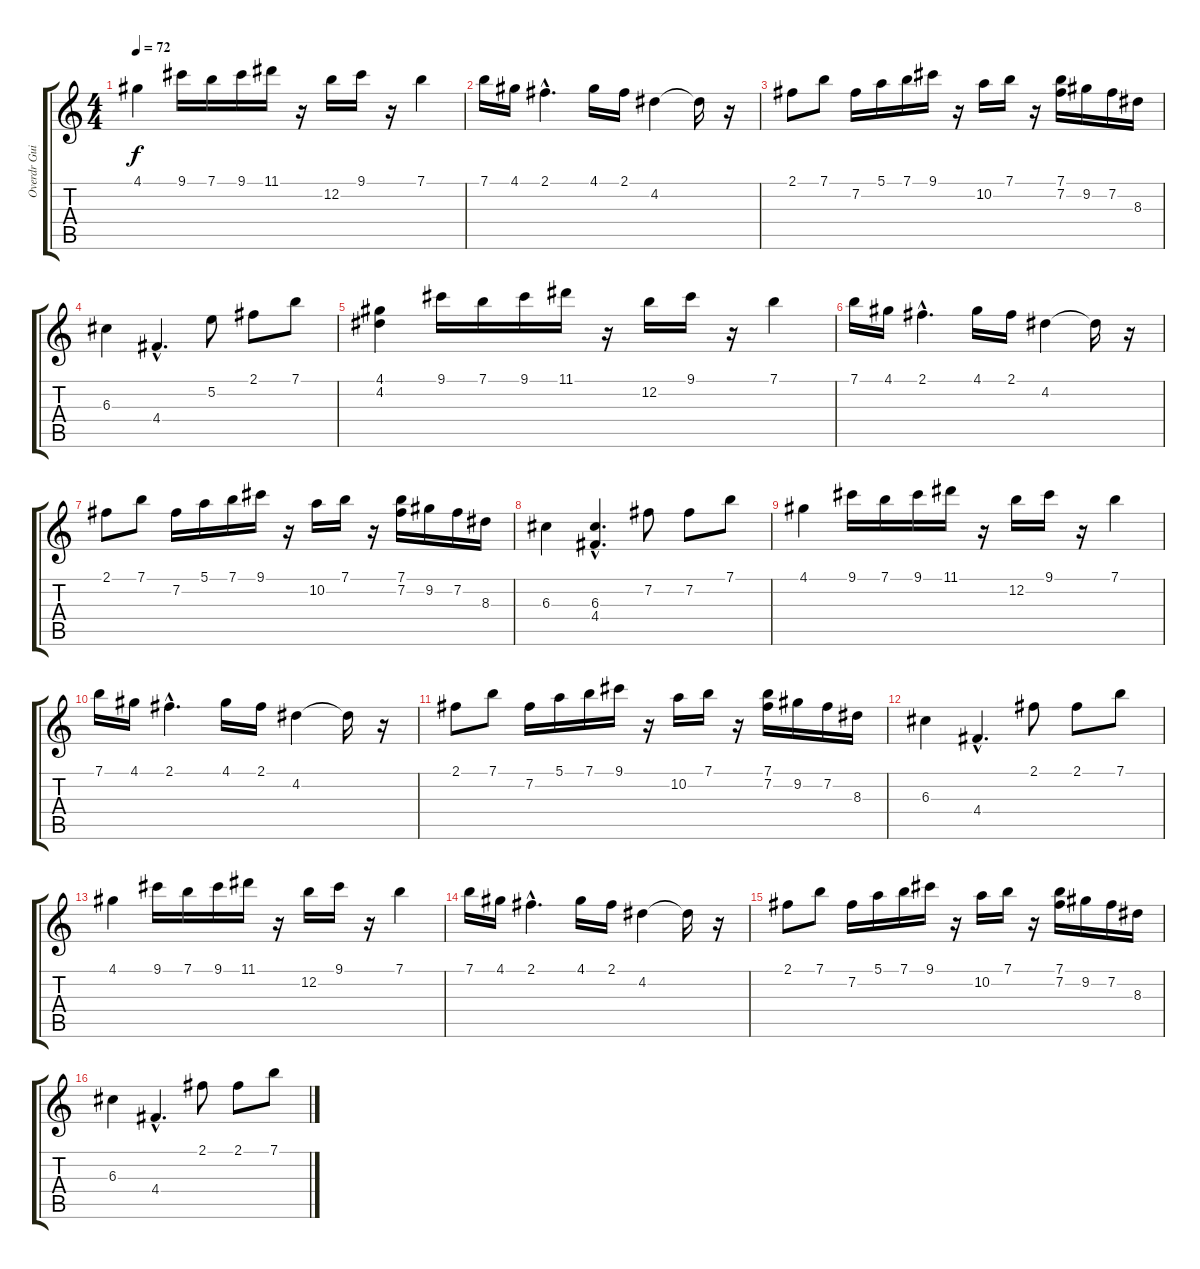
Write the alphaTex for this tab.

\track ("Overdr Guitar" "Overdr Gui") {instrument overdrivenguitar}
\staff {score tabs}
\tuning (E4 B3 G3 D3 A2 E2) {hide}
\ts (4 4)
\tempo 72
\clef g2
\ks c
4.1.4{dy f} 9.1.16 7.1.16 9.1.16 11.1.16 r.16 12.2.16 9.1.16 r.16 7.1.4 |
7.1.16 4.1.16 2.1{hac}.4{d} 4.1.16 2.1.16 4.2.4 4.2{t}.16 r.16 |
2.1.8 7.1.8 7.2.16 5.1.16 7.1.16 9.1.16 r.16 10.2.16 7.1.16 r.16 (7.1 7.2).16 9.2.16 7.2.16 8.3.16 |
6.3.4 4.4{hac}.4{d} 5.2.8 2.1.8 7.1.8 |
(4.1 4.2).4 9.1.16 7.1.16 9.1.16 11.1.16 r.16 12.2.16 9.1.16 r.16 7.1.4 |
7.1.16 4.1.16 2.1{hac}.4{d} 4.1.16 2.1.16 4.2.4 4.2{t}.16 r.16 |
2.1.8 7.1.8 7.2.16 5.1.16 7.1.16 9.1.16 r.16 10.2.16 7.1.16 r.16 (7.1 7.2).16 9.2.16 7.2.16 8.3.16 |
6.3.4 (6.3{hac} 4.4{hac}).4{d} 7.2.8 7.2.8 7.1.8 |
4.1.4 9.1.16 7.1.16 9.1.16 11.1.16 r.16 12.2.16 9.1.16 r.16 7.1.4 |
7.1.16 4.1.16 2.1{hac}.4{d} 4.1.16 2.1.16 4.2.4 4.2{t}.16 r.16 |
2.1.8 7.1.8 7.2.16 5.1.16 7.1.16 9.1.16 r.16 10.2.16 7.1.16 r.16 (7.1 7.2).16 9.2.16 7.2.16 8.3.16 |
6.3.4 4.4{hac}.4{d} 2.1.8 2.1.8 7.1.8 |
4.1.4 9.1.16 7.1.16 9.1.16 11.1.16 r.16 12.2.16 9.1.16 r.16 7.1.4 |
7.1.16 4.1.16 2.1{hac}.4{d} 4.1.16 2.1.16 4.2.4 4.2{t}.16 r.16 |
2.1.8 7.1.8 7.2.16 5.1.16 7.1.16 9.1.16 r.16 10.2.16 7.1.16 r.16 (7.1 7.2).16 9.2.16 7.2.16 8.3.16 |
6.3.4 4.4{hac}.4{d} 2.1.8 2.1.8 7.1.8
